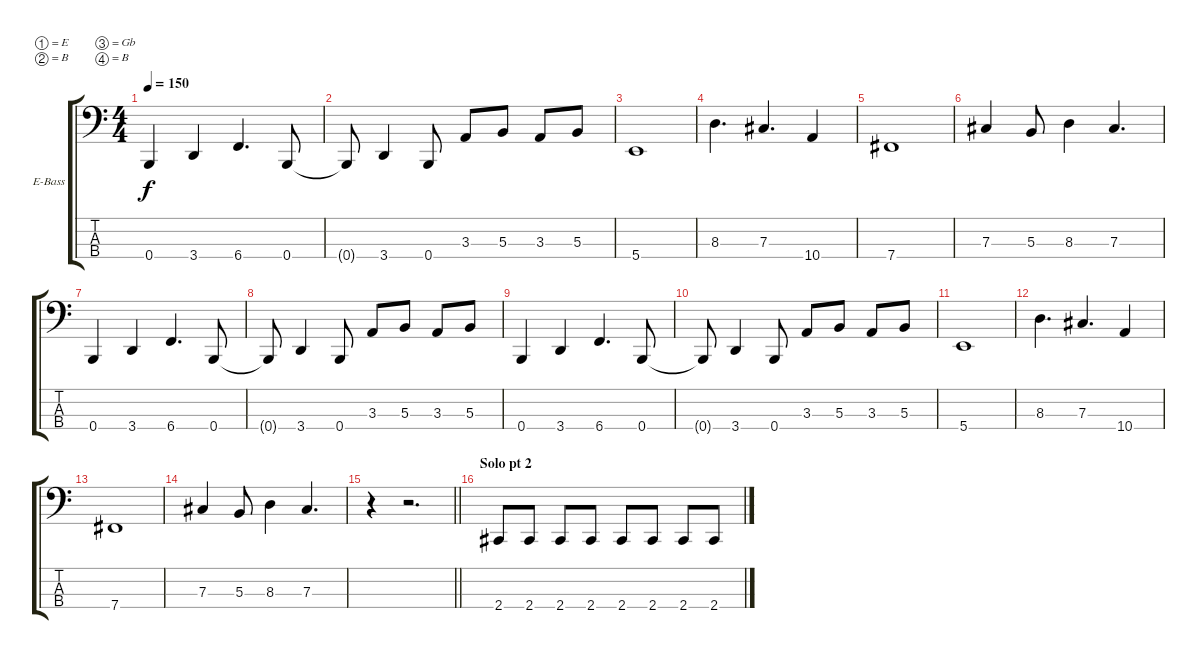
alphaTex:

\bracketExtendMode groupsimilarinstruments
\firstSystemTrackNameOrientation horizontal
\otherSystemsTrackNameOrientation horizontal
\track ("Adam Duce" "E-Bass") {instrument electricbassfinger}
\staff {score tabs}
\tuning (E2 B1 Gb1 B0)
\ts (4 4)
\tempo 150
\clef f4
\ks c
0.4.4{dy f} 3.4.4 6.4.4{d} 0.4.8 |
0.4{t}.8 3.4.4 0.4.8 3.3.8 5.3.8 3.3.8 5.3.8 |
5.4.1 |
8.3.4{d} 7.3.4{d} 10.4.4 |
7.4.1 |
7.3.4 5.3.8 8.3.4 7.3.4{d} |
0.4.4 3.4.4 6.4.4{d} 0.4.8 |
0.4{t}.8 3.4.4 0.4.8 3.3.8 5.3.8 3.3.8 5.3.8 |
0.4.4 3.4.4 6.4.4{d} 0.4.8 |
0.4{t}.8 3.4.4 0.4.8 3.3.8 5.3.8 3.3.8 5.3.8 |
5.4.1 |
8.3.4{d} 7.3.4{d} 10.4.4 |
7.4.1 |
7.3.4 5.3.8 8.3.4 7.3.4{d} |
\barLineRight lightlight
r.4 r.2{d} |
\section ("" "Solo pt 2")
2.4.8 2.4.8 2.4.8 2.4.8 2.4.8 2.4.8 2.4.8 2.4.8
